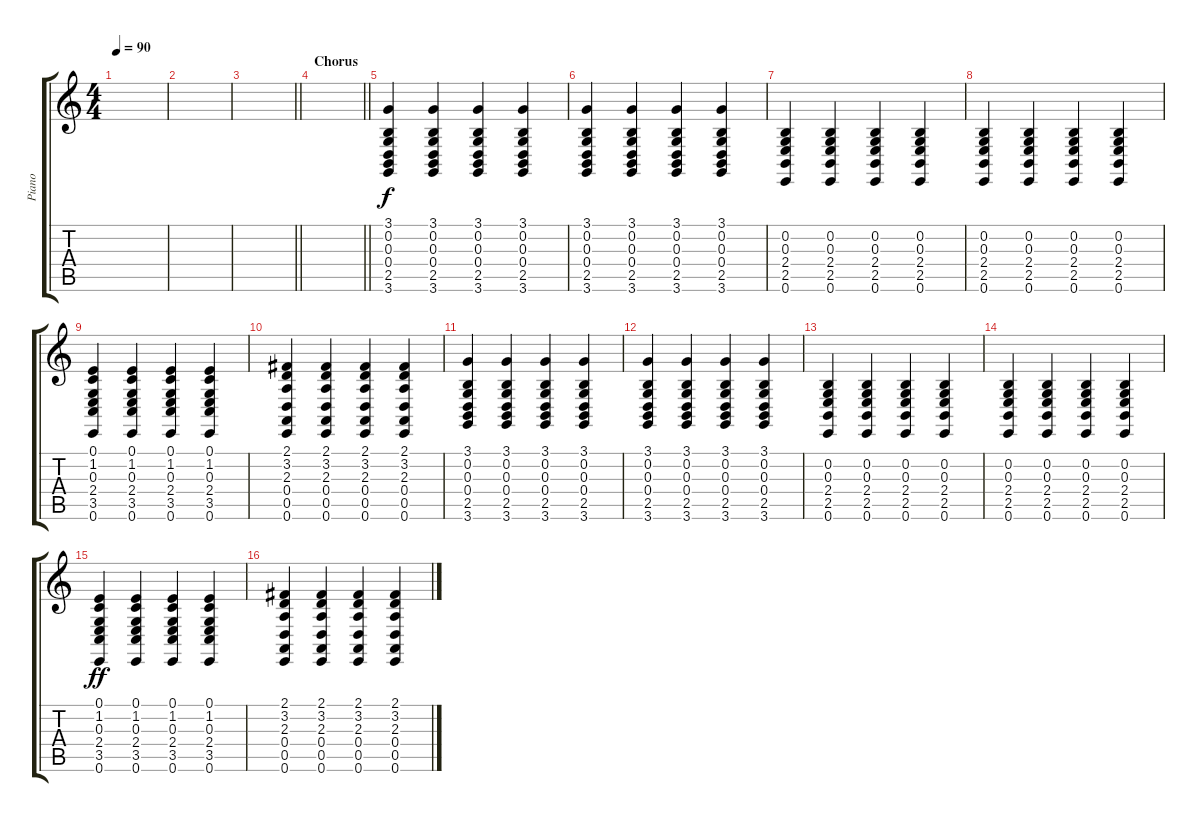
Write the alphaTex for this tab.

\track ("Piano" "Piano") {instrument acousticgrandpiano}
\staff {score tabs}
\tuning (E4 B3 G3 D3 A2 E2) {hide}
\ts (4 4)
\tempo 90
\clef g2
\ks c
|
|
\barLineRight lightlight
|
\section ("" "Chorus")
\barLineRight lightlight
|
(3.1 0.2 0.3 0.4 2.5 3.6).4 (3.1 0.2 0.3 0.4 2.5 3.6).4 (3.1 0.2 0.3 0.4 2.5 3.6).4 (3.1 0.2 0.3 0.4 2.5 3.6).4 |
(3.1 0.2 0.3 0.4 2.5 3.6).4 (3.1 0.2 0.3 0.4 2.5 3.6).4 (3.1 0.2 0.3 0.4 2.5 3.6).4 (3.1 0.2 0.3 0.4 2.5 3.6).4 |
(0.2 0.3 2.4 2.5 0.6).4 (0.2 0.3 2.4 2.5 0.6).4 (0.2 0.3 2.4 2.5 0.6).4 (0.2 0.3 2.4 2.5 0.6).4 |
(0.2 0.3 2.4 2.5 0.6).4 (0.2 0.3 2.4 2.5 0.6).4 (0.2 0.3 2.4 2.5 0.6).4 (0.2 0.3 2.4 2.5 0.6).4 |
(0.1 1.2 0.3 2.4 3.5 0.6).4 (0.1 1.2 0.3 2.4 3.5 0.6).4 (0.1 1.2 0.3 2.4 3.5 0.6).4 (0.1 1.2 0.3 2.4 3.5 0.6).4 |
(2.1 3.2 2.3 0.4 0.5 0.6).4 (2.1 3.2 2.3 0.4 0.5 0.6).4 (2.1 3.2 2.3 0.4 0.5 0.6).4 (2.1 3.2 2.3 0.4 0.5 0.6).4 |
(3.1 0.2 0.3 0.4 2.5 3.6).4 (3.1 0.2 0.3 0.4 2.5 3.6).4 (3.1 0.2 0.3 0.4 2.5 3.6).4 (3.1 0.2 0.3 0.4 2.5 3.6).4 |
(3.1 0.2 0.3 0.4 2.5 3.6).4 (3.1 0.2 0.3 0.4 2.5 3.6).4 (3.1 0.2 0.3 0.4 2.5 3.6).4 (3.1 0.2 0.3 0.4 2.5 3.6).4 |
(0.2 0.3 2.4 2.5 0.6).4 (0.2 0.3 2.4 2.5 0.6).4 (0.2 0.3 2.4 2.5 0.6).4 (0.2 0.3 2.4 2.5 0.6).4 |
(0.2 0.3 2.4 2.5 0.6).4 (0.2 0.3 2.4 2.5 0.6).4 (0.2 0.3 2.4 2.5 0.6).4 (0.2 0.3 2.4 2.5 0.6).4 |
(0.1 1.2 0.3 2.4 3.5 0.6).4{dy ff} (0.1 1.2 0.3 2.4 3.5 0.6).4 (0.1 1.2 0.3 2.4 3.5 0.6).4 (0.1 1.2 0.3 2.4 3.5 0.6).4 |
(2.1 3.2 2.3 0.4 0.5 0.6).4 (2.1 3.2 2.3 0.4 0.5 0.6).4 (2.1 3.2 2.3 0.4 0.5 0.6).4 (2.1 3.2 2.3 0.4 0.5 0.6).4
